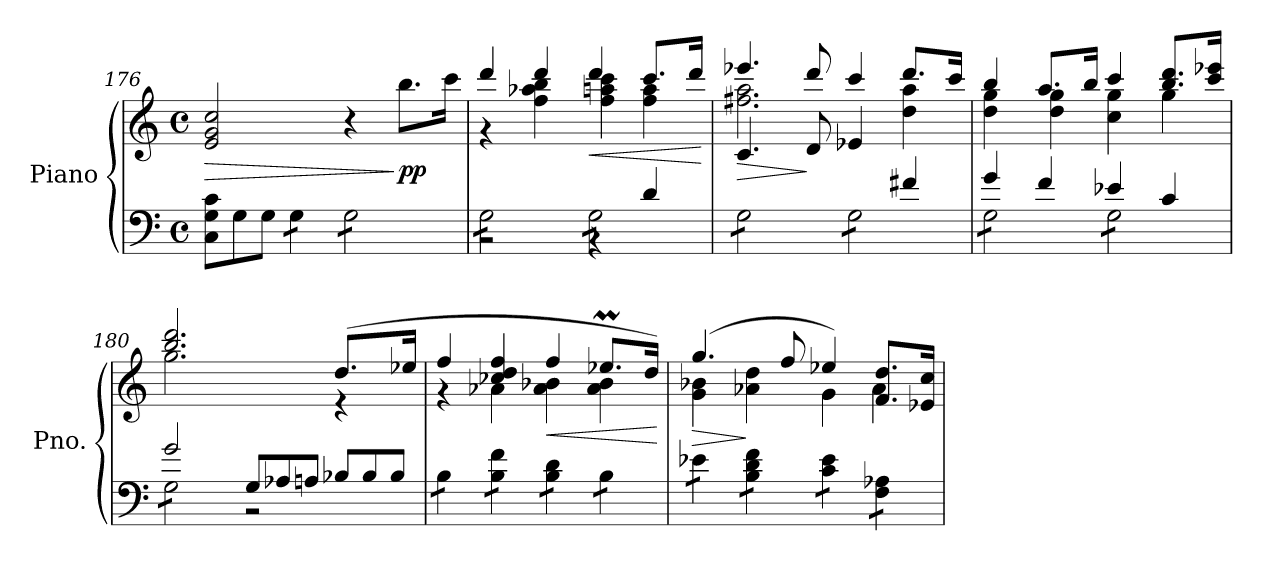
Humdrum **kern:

**kern	**kern	**dynam
*part1	*part1	*part1
*staff2	*staff1	*staff1/2
*I"Piano	*	*
*I'Pno.	*	*
*clefF4	*clefG2	*
*k[]	*k[]	*
*M4/4	*M4/4	*
*met(c)	*met(c)	*
*Xtuplet	*	*
=176	=176	=176
!	!	!LO:HP:b
12C\ 12G\ 12c\L	2e/ 2g/ 2cc/	>
12G\	.	.
12G\J	.	.
*tremolo	*	*
12G\L	.	.
12G\	.	.
12G\J	.	.
12G\L	4r	.
12G\	.	.
12G\	.	.
!	!	!LO:DY:n=1:b
12G\	8.bb\L	] pp
12G\	.	.
12G\J	.	.
.	16ccc\Jk	.
=177	=177	=177
*^	*^	*
12G\L	2r	4ddd/	4r	.
12G\	.	.	.	.
12G\	.	.	.	.
12G\	.	4ddd/	4ff\ 4aa-X\ 4bb\	.
12G\	.	.	.	.
12G\J	.	.	.	.
!	!	!	!	!LO:HP:b
12G\L	4r	4ddd/	4ff\ 4aan\ 4ccc\	<
12G\	.	.	.	.
12G\	.	.	.	.
12G\	4d/	8.ccc/L	4ff\ 4aa\	.
12G\	.	.	.	.
12G\J	.	.	.	.
.	.	16ddd/Jk	.	.
*v	*v	*	*	*
*	*v	*v	*
.	.	[
!!LO:LB:g=z
=178	=178	=178
*^	*	*
!	!	!	!LO:HP:b
*	*	*^	*
*	*	*	*^	*
12G\L	2.ryy	4.eee-X/	2.ff#X\ 2.aa\	(4.c/	>
12G\	.	.	.	.	.
12G\	.	.	.	.	.
12G\	.	.	.	.	.
12G\	.	.	.	.	.
.	.	8ddd/	.	8d/	]
12G\J	.	.	.	.	.
12G\L	.	4ccc/	.	4e-X/	.
12G\	.	.	.	.	.
12G\	.	.	.	.	.
12G\	4f#X/)	8.ddd/L	4dd\ 4aa\	4ryy	.
12G\	.	.	.	.	.
12G\J	.	.	.	.	.
.	.	16ccc/Jk	.	.	.
*	*	*	*v	*v	*
=179	=179	=179	=179	=179
12G\L	4g/	4bb/	4dd\ 4gg\	.
12G\	.	.	.	.
12G\	.	.	.	.
12G\	4f/	8.aa/L	4dd\ 4gg\	.
12G\	.	.	.	.
12G\J	.	.	.	.
.	.	16bb/Jk	.	.
12G\L	4e-X/	4ccc/	4cc\ 4gg\	.
12G\	.	.	.	.
12G\	.	.	.	.
12G\	4c/	8.bb/ 8.ddd/L	4gg\	.
12G\	.	.	.	.
12G\J	.	.	.	.
.	.	16ccc/ 16eee-X/Jk	.	.
=180	=180	=180	=180	=180
12G\L	2g/	2.bb/ 2.ddd/	2.gg\	.
12G\	.	.	.	.
12G\	.	.	.	.
12G\	.	.	.	.
12G\	.	.	.	.
12G\J	.	.	.	.
*Xtremolo	*	*	*	*
12G/L	2r	.	.	.
12A-X/	.	.	.	.
12An/J	.	.	.	.
12B-X/L	.	(>8.dd/L	4r	.
12B-/	.	.	.	.
12B-/J	.	.	.	.
.	.	16ee-X/Jk	.	.
*v	*v	*	*	*
=181	=181	=181	=181
*tremolo	*	*	*
12B\L	4ff/	4r	.
12B\	.	.	.
12B\J	.	.	.
12B\ 12f\L	4cc-X/ 4dd/ 4ff/	4a-X\	.
12B\ 12f\	.	.	.
12B\ 12f\J	.	.	.
!	!	!	!LO:HP:b
12B\ 12d\L	4ff/	4a-\ 4b-X\	<
12B\ 12d\	.	.	.
12B\ 12d\J	.	.	.
12B\L	8.ee-XM/L	4a-\ 4b-\	.
12B\	.	.	.
12B\J	.	.	.
.	16dd/Jk)	.	.
*	*v	*v	*
.	.	[
!!LO:LB:g=z
=182	=182	=182
!	!	!LO:HP:b
*	*^	*
12e-X\L	(4.gg/	4g\ 4b-X\	>
12e-X\	.	.	.
12e-X\J	.	.	.
12B\ 12d\ 12f\L	.	4a-X\ 4dd\	]
12B\ 12d\ 12f\	.	.	.
.	8ff/	.	.
12B\ 12d\ 12f\J	.	.	.
12c\ 12e-\L	4ee-X/)	4g\	.
12c\ 12e-\	.	.	.
12c\ 12e-\J	.	.	.
12F\ 12A-X\L	8.f/ 8.dd/L	4a-\	.
12F\ 12A-X\	.	.	.
12F\ 12A-X\J	.	.	.
*Xtremolo	*	*	*
.	16e-X/ 16cc/Jk	.	.
*	*v	*v	*
=	=	=
*-	*-	*-
